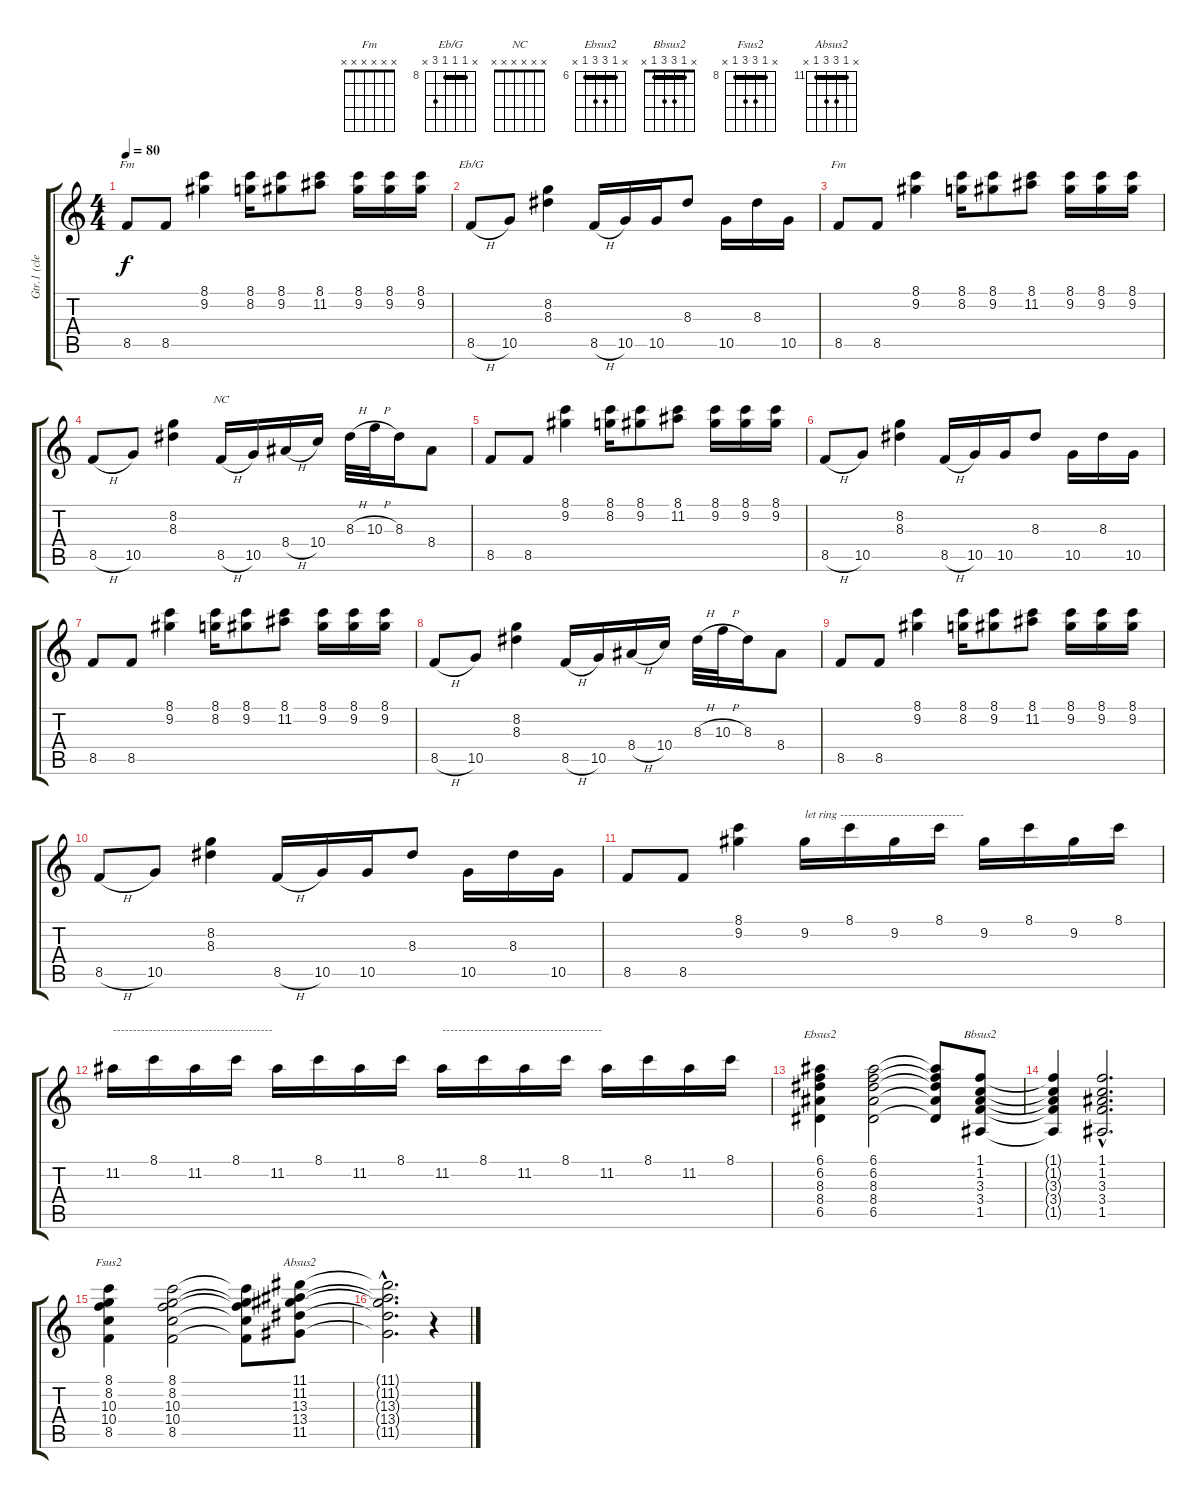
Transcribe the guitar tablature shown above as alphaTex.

\track ("Gtr.1 (clean)" "Gtr.1 (cle") {instrument electricguitarclean}
\staff {score tabs}
\tuning (E4 B3 G3 D3 A2 E2) {hide}
\chord ("Fm" 8 9 10 10 8 x) {firstfret 8 barre 8}
\chord ("Eb/G" x 8 8 8 10 x) {firstfret 8 barre 8}
\chord ("Fm" x x x x x x)
\chord ("NC" x x x x x x)
\chord ("Ebsus2" x 6 8 8 6 x) {firstfret 6 barre 6}
\chord ("Bbsus2" x 1 3 3 1 x) {barre 1}
\chord ("Fsus2" x 8 10 10 8 x) {firstfret 8 barre 8}
\chord ("Absus2" x 11 13 13 11 x) {firstfret 11 barre 11}
\ts (4 4)
\tempo 80
\clef g2
\ks c
8.5.8{ch "Fm" dy f instrument electricguitarclean} 8.5.8 (8.1 9.2).4 (8.1 8.2).16 (8.1 9.2).8 (8.1 11.2).8 (8.1 9.2).16 (8.1 9.2).16 (8.1 9.2).16 |
8.5{h}.8{ch "Eb/G"} 10.5.8 (8.2 8.3).4 8.5{h}.16 10.5.16 10.5.16 8.3.8 10.5.16 8.3.16 10.5.16 |
8.5.8{ch "Fm"} 8.5.8 (8.1 9.2).4 (8.1 8.2).16 (8.1 9.2).8 (8.1 11.2).8 (8.1 9.2).16 (8.1 9.2).16 (8.1 9.2).16 |
8.5{h}.8 10.5.8 (8.2 8.3).4 8.5{h}.16{ch "NC"} 10.5.16 8.4{h}.16 10.4.16 8.3{h}.32 10.3{h}.32 8.3.16 8.4.8 |
8.5.8 8.5.8 (8.1 9.2).4 (8.1 8.2).16 (8.1 9.2).8 (8.1 11.2).8 (8.1 9.2).16 (8.1 9.2).16 (8.1 9.2).16 |
8.5{h}.8 10.5.8 (8.2 8.3).4 8.5{h}.16 10.5.16 10.5.16 8.3.8 10.5.16 8.3.16 10.5.16 |
8.5.8 8.5.8 (8.1 9.2).4 (8.1 8.2).16 (8.1 9.2).8 (8.1 11.2).8 (8.1 9.2).16 (8.1 9.2).16 (8.1 9.2).16 |
8.5{h}.8 10.5.8 (8.2 8.3).4 8.5{h}.16 10.5.16 8.4{h}.16 10.4.16 8.3{h}.32 10.3{h}.32 8.3.16 8.4.8 |
8.5.8 8.5.8 (8.1 9.2).4 (8.1 8.2).16 (8.1 9.2).8 (8.1 11.2).8 (8.1 9.2).16 (8.1 9.2).16 (8.1 9.2).16 |
8.5{h}.8 10.5.8 (8.2 8.3).4 8.5{h}.16 10.5.16 10.5.16 8.3.8 10.5.16 8.3.16 10.5.16 |
8.5.8 8.5.8 (8.1 9.2).4 9.2.16{txt "let ring -------------------------------"} 8.1.16 9.2.16 8.1.16 9.2.16 8.1.16 9.2.16 8.1.16 |
11.2.16{txt "----------------------------------------"} 8.1.16 11.2.16 8.1.16 11.2.16 8.1.16 11.2.16 8.1.16 11.2.16{txt "----------------------------------------"} 8.1.16 11.2.16 8.1.16 11.2.16 8.1.16 11.2.16 8.1.16 |
(6.1 6.2 8.3 8.4 6.5).4{ch "Ebsus2"} (6.1 6.2 8.3 8.4 6.5).2 (6.1{t} 6.2{t} 8.3{t} 8.4{t} 6.5{t}).8 (1.1 1.2 3.3 3.4 1.5).8{ch "Bbsus2"} |
(1.1{t} 1.2{t} 3.3{t} 3.4{t} 1.5{t}).4 (1.1{hac} 1.2{hac} 3.3{hac} 3.4{hac} 1.5{hac}).2{d} |
(8.1 8.2 10.3 10.4 8.5).4{ch "Fsus2"} (8.1 8.2 10.3 10.4 8.5).2 (8.1{t} 8.2{t} 10.3{t} 10.4{t} 8.5{t}).8 (11.1 11.2 13.3 13.4 11.5).8{ch "Absus2"} |
(11.1{hac t} 11.2{hac t} 13.3{hac t} 13.4{hac t} 11.5{hac t}).2{d} r.4
